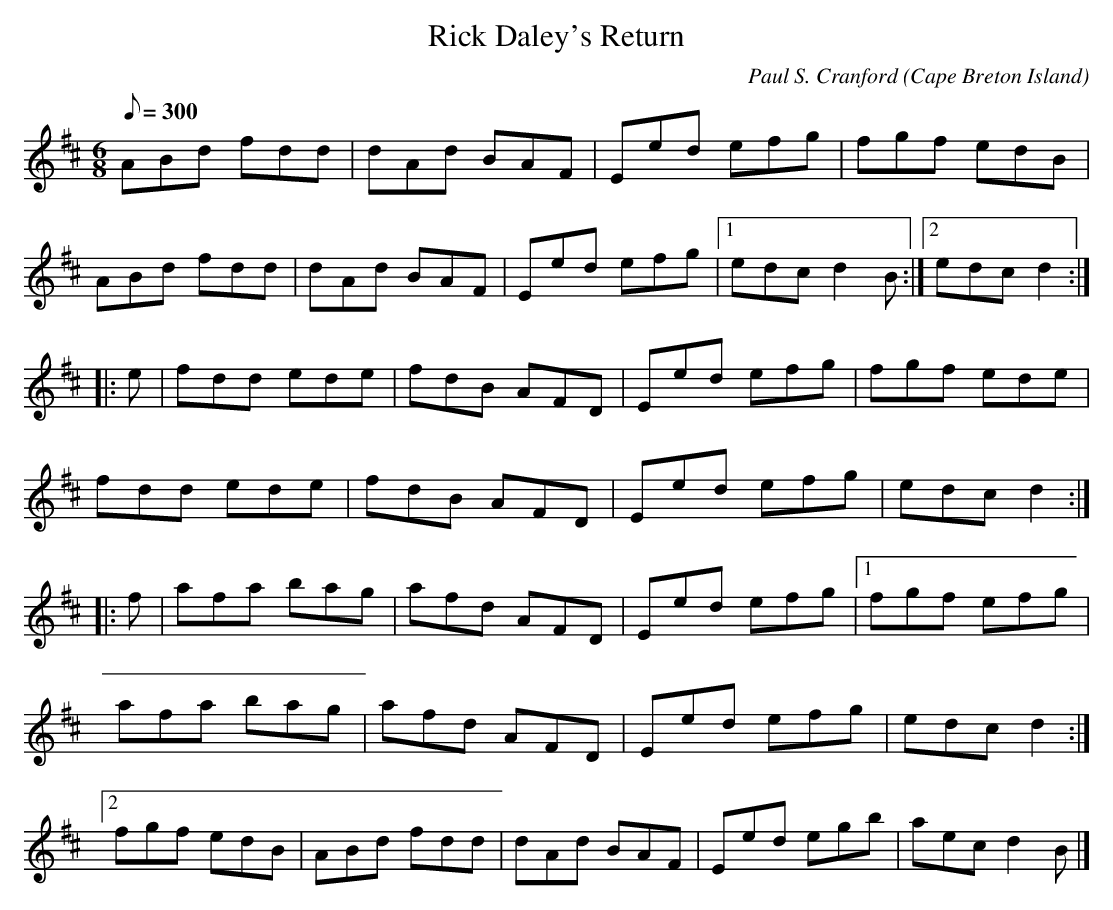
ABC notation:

X:1
T:Rick Daley's Return
C:Paul S. Cranford
O:Cape Breton Island
L:1/8
Q:300
M:6/8
K:D
ABd fdd|dAd BAF|Eed efg|fgf edB|
ABd fdd|dAd BAF|Eed efg|[1edc d2 B:|[2edc d2:|
|:e|fdd ede|fdB AFD|Eed efg|fgf ede|
fdd ede|fdB AFD|Eed efg|edc d2:|
|:f|afa bag|afd AFD|Eed efg|[1fgf efg|
afa bag|afd AFD|Eed efg|edc d2:|
[2fgf edB|ABd fdd|dAd BAF|Eed egb|aec d2 B|]
